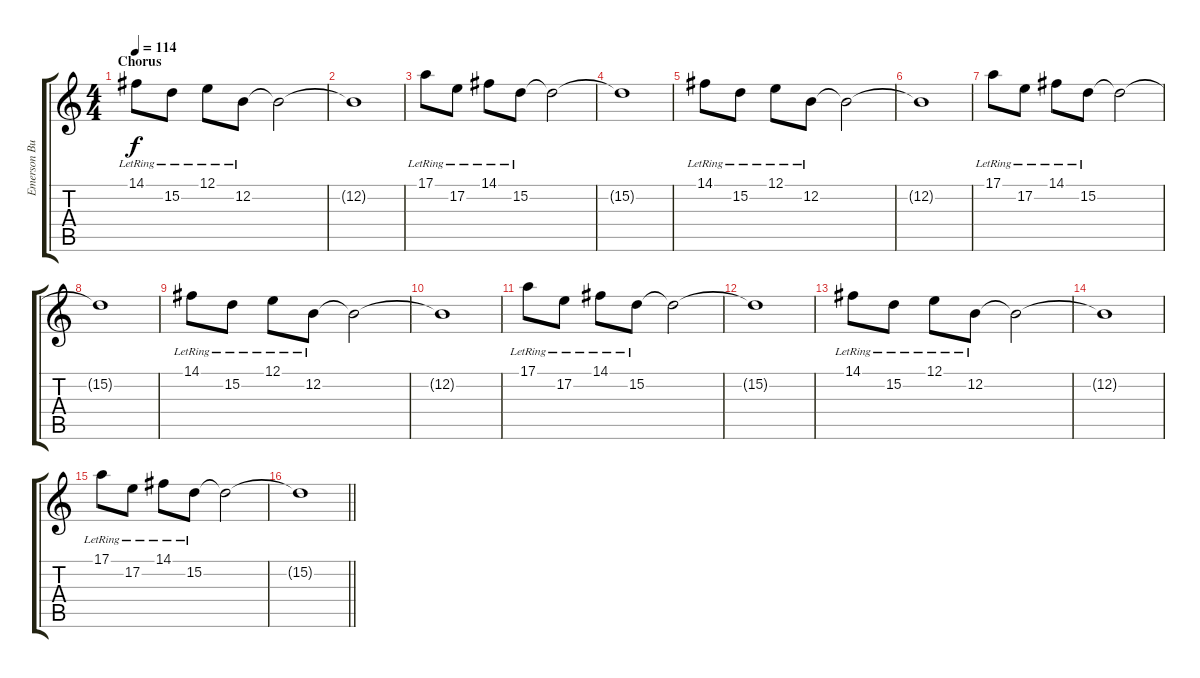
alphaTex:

\track ("Emerson Burton (Keyboard)" "Emerson Bu") {instrument electricpiano1}
\staff {score tabs}
\tuning (E4 B3 G3 D3 A2 E2) {hide}
\ts (4 4)
\section ("" "Chorus")
\tempo 114
\clef g2
\ks c
14.1{lr}.8{dy f} 15.2{lr}.8 12.1{lr}.8 12.2{lr}.8 12.2{t}.2 |
12.2{t}.1 |
17.1{lr}.8 17.2{lr}.8 14.1{lr}.8 15.2{lr}.8 15.2{t}.2 |
15.2{t}.1 |
14.1{lr}.8 15.2{lr}.8 12.1{lr}.8 12.2{lr}.8 12.2{t}.2 |
12.2{t}.1 |
17.1{lr}.8 17.2{lr}.8 14.1{lr}.8 15.2{lr}.8 15.2{t}.2 |
15.2{t}.1 |
14.1{lr}.8 15.2{lr}.8 12.1{lr}.8 12.2{lr}.8 12.2{t}.2 |
12.2{t}.1 |
17.1{lr}.8 17.2{lr}.8 14.1{lr}.8 15.2{lr}.8 15.2{t}.2 |
15.2{t}.1 |
14.1{lr}.8 15.2{lr}.8 12.1{lr}.8 12.2{lr}.8 12.2{t}.2 |
12.2{t}.1 |
17.1{lr}.8 17.2{lr}.8 14.1{lr}.8 15.2{lr}.8 15.2{t}.2 |
\barLineRight lightlight
15.2{t}.1
